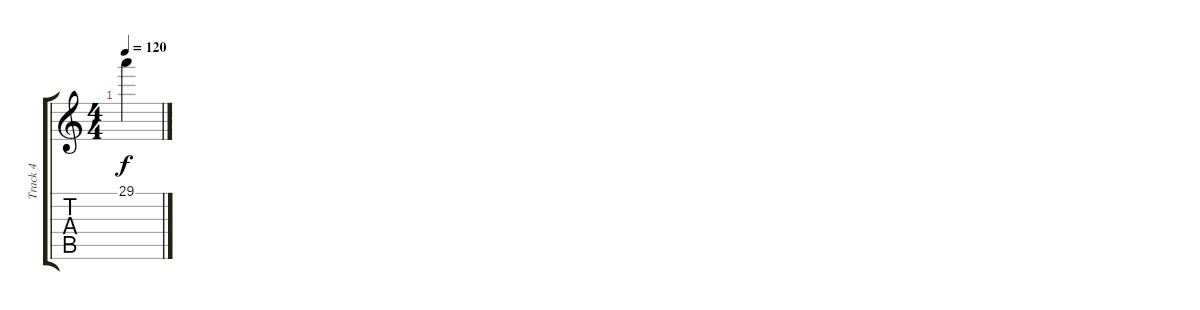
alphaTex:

\track ("Track 4" "Track 4") {instrument stringensemble1}
\staff {score tabs}
\tuning (E4 B3 G3 D3 A2 E2) {hide}
\ts (4 4)
\tempo 120
\clef g2
\ks c
29.1{t}.4{dy f}
